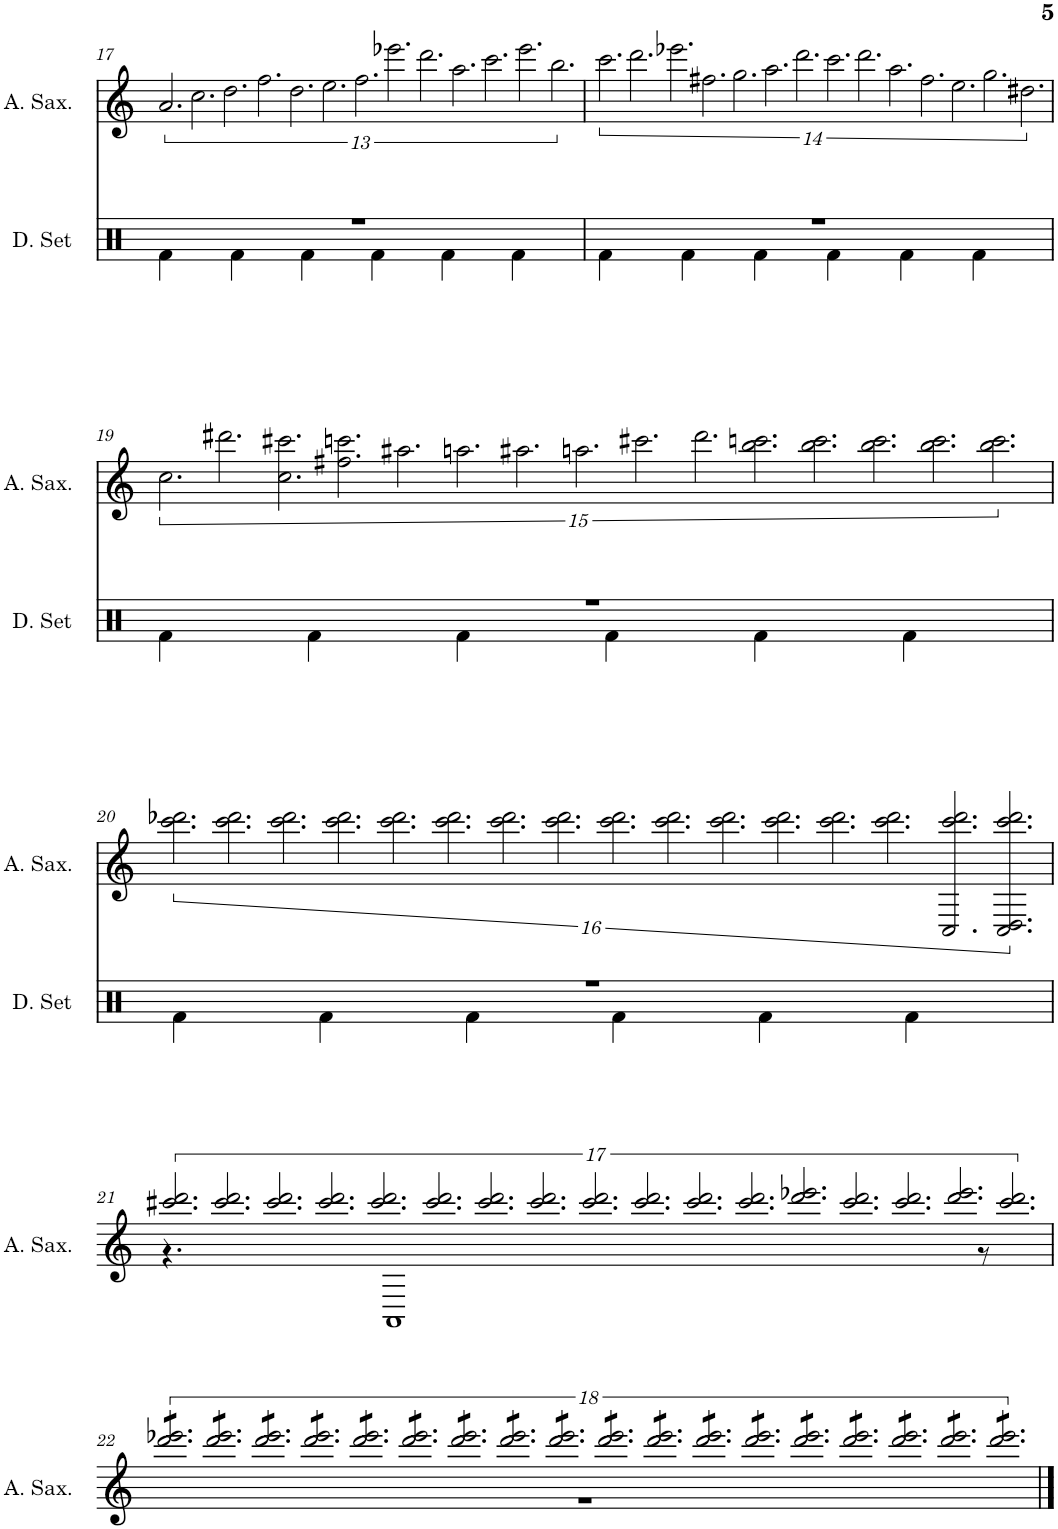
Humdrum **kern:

**kern
*part1
*staff1
*I"Alto Saxophone
*I'A. Sax.
!!LO:PB:g=z
*clefG2
*ITrd5c9
*k[]
*M12/8
=17
13.a/
13.cc\
13.dd\
13.ff\
13.dd\
13.ee\
13.ff\
13.eee-X\
[13ddd\L
26ddd\Jk]
13.aa\
13.ccc\
13.eee-\
13.bb\
=18
14.ccc\
14.ddd\
14.eee-X\
14.ff#X\
14.gg\
14.aa\
14.ddd\
14.ccc\
14.ddd\
[28aa\KL
14aa\J]
14.ff#\
14.ee\
14.gg\
14.dd#X\
!!LO:LB:g=z
=19
15.cc\
15.ddd#X\
15.cc\ 15.ccc#X\
15.ff#X\ 15.cccn\
15.aa#X\
15.aan\
15.aa#X\
15.aan\
15.ccc#X\
15.ddd#\
15.bb\ 15.cccn\
15.bb\ 15.ccc\
15.bb\ 15.ccc\
15.bb\ 15.ccc\
15.bb\ 15.ccc\
!!LO:LB:g=z
=20
24..ccc\ 24..ddd-X\
24..ccc\ 24..ddd-\
24..ccc\ 24..ddd-\
24..ccc\ 24..ddd-\
24..ccc\ 24..ddd-\
24..ccc\ 24..ddd-\
24..ccc\ 24..ddd-\
24..ccc\ 24..ddd-\
24..ccc\ 24..ddd-\
24..ccc\ 24..ddd-\
[16ccc\ [16ddd-\LL
32ccc]\ 32ddd-]\JJk
24..ccc\ 24..ddd-\
24..ccc\ 24..ddd-\
24..ccc\ 24..ddd-\
24..C/ 24..ccc/ 24..ddd-/
24..C/ 24..D/ 24..ccc/ 24..ddd-/
!!LO:LB:g=z
=21
*^
17.ccc#X/ 17.ddd/	4.r
17.ccc#/ 17.ddd/	.
17.ccc#/ 17.ddd/	.
17.ccc#/ 17.ddd/	.
17.ccc#/ 17.ddd/	.
.	1AA
17.ccc#/ 17.ddd/	.
17.ccc#/ 17.ddd/	.
17.ccc#/ 17.ddd/	.
17.ccc#/ 17.ddd/	.
17.ccc#/ 17.ddd/	.
17.ccc#/ 17.ddd/	.
[34ccc#\ [34ddd\KLL	.
17ccc#]\ 17ddd]\JJ	.
17.ddd/ 17.eee-X/	.
17.ccc#/ 17.ddd/	.
17.ccc#/ 17.ddd/	.
17.ddd/ 17.eee-/	.
.	8r
17.ccc#/ 17.ddd/	.
!!LO:LB:g=z	!!
=22	=22
*tremolo	*
288ddd/ 288eee-X/	1.r
288ddd/ 288eee-X/	.
288ddd/ 288eee-X/	.
288ddd/ 288eee-X/	.
288ddd/ 288eee-X/	.
288ddd/ 288eee-X/	.
288ddd/ 288eee-X/	.
288ddd/ 288eee-X/	.
288ddd/ 288eee-X/	.
288ddd/ 288eee-X/	.
288ddd/ 288eee-X/	.
288ddd/ 288eee-X/	.
288ddd/ 288eee-X/	.
288ddd/ 288eee-X/	.
288ddd/ 288eee-X/	.
288ddd/ 288eee-X/	.
288ddd/ 288eee-X/	.
288ddd/ 288eee-X/	.
288ddd/ 288eee-X/	.
288ddd/ 288eee-X/	.
288ddd/ 288eee-X/	.
288ddd/ 288eee-X/	.
288ddd/ 288eee-X/	.
288ddd/ 288eee-X/	.
288ddd/ 288eee-/	.
288ddd/ 288eee-/	.
288ddd/ 288eee-/	.
288ddd/ 288eee-/	.
288ddd/ 288eee-/	.
288ddd/ 288eee-/	.
288ddd/ 288eee-/	.
288ddd/ 288eee-/	.
288ddd/ 288eee-/	.
288ddd/ 288eee-/	.
288ddd/ 288eee-/	.
288ddd/ 288eee-/	.
288ddd/ 288eee-/	.
288ddd/ 288eee-/	.
288ddd/ 288eee-/	.
288ddd/ 288eee-/	.
288ddd/ 288eee-/	.
288ddd/ 288eee-/	.
288ddd/ 288eee-/	.
288ddd/ 288eee-/	.
288ddd/ 288eee-/	.
288ddd/ 288eee-/	.
288ddd/ 288eee-/	.
288ddd/ 288eee-/	.
288ddd/ 288eee-/	.
288ddd/ 288eee-/	.
288ddd/ 288eee-/	.
288ddd/ 288eee-/	.
288ddd/ 288eee-/	.
288ddd/ 288eee-/	.
288ddd/ 288eee-/	.
288ddd/ 288eee-/	.
288ddd/ 288eee-/	.
288ddd/ 288eee-/	.
288ddd/ 288eee-/	.
288ddd/ 288eee-/	.
288ddd/ 288eee-/	.
288ddd/ 288eee-/	.
288ddd/ 288eee-/	.
288ddd/ 288eee-/	.
288ddd/ 288eee-/	.
288ddd/ 288eee-/	.
288ddd/ 288eee-/	.
288ddd/ 288eee-/	.
288ddd/ 288eee-/	.
288ddd/ 288eee-/	.
288ddd/ 288eee-/	.
288ddd/ 288eee-/	.
288ddd/ 288eee-/	.
288ddd/ 288eee-/	.
288ddd/ 288eee-/	.
288ddd/ 288eee-/	.
288ddd/ 288eee-/	.
288ddd/ 288eee-/	.
288ddd/ 288eee-/	.
288ddd/ 288eee-/	.
288ddd/ 288eee-/	.
288ddd/ 288eee-/	.
288ddd/ 288eee-/	.
288ddd/ 288eee-/	.
288ddd/ 288eee-/	.
288ddd/ 288eee-/	.
288ddd/ 288eee-/	.
288ddd/ 288eee-/	.
288ddd/ 288eee-/	.
288ddd/ 288eee-/	.
288ddd/ 288eee-/	.
288ddd/ 288eee-/	.
288ddd/ 288eee-/	.
288ddd/ 288eee-/	.
288ddd/ 288eee-/	.
288ddd/ 288eee-/	.
288ddd/ 288eee-/	.
288ddd/ 288eee-/	.
288ddd/ 288eee-/	.
288ddd/ 288eee-/	.
288ddd/ 288eee-/	.
288ddd/ 288eee-/	.
288ddd/ 288eee-/	.
288ddd/ 288eee-/	.
288ddd/ 288eee-/	.
288ddd/ 288eee-/	.
288ddd/ 288eee-/	.
288ddd/ 288eee-/	.
288ddd/ 288eee-/	.
288ddd/ 288eee-/	.
288ddd/ 288eee-/	.
288ddd/ 288eee-/	.
288ddd/ 288eee-/	.
288ddd/ 288eee-/	.
288ddd/ 288eee-/	.
288ddd/ 288eee-/	.
288ddd/ 288eee-/	.
288ddd/ 288eee-/	.
288ddd/ 288eee-/	.
288ddd/ 288eee-/	.
288ddd/ 288eee-/	.
288ddd/ 288eee-/	.
288ddd/ 288eee-/	.
288ddd/ 288eee-/	.
288ddd/ 288eee-/	.
288ddd/ 288eee-/	.
288ddd/ 288eee-/	.
288ddd/ 288eee-/	.
288ddd/ 288eee-/	.
288ddd/ 288eee-/	.
288ddd/ 288eee-/	.
288ddd/ 288eee-/	.
288ddd/ 288eee-/	.
288ddd/ 288eee-/	.
288ddd/ 288eee-/	.
288ddd/ 288eee-/	.
288ddd/ 288eee-/	.
288ddd/ 288eee-/	.
288ddd/ 288eee-/	.
288ddd/ 288eee-/	.
288ddd/ 288eee-/	.
288ddd/ 288eee-/	.
288ddd/ 288eee-/	.
288ddd/ 288eee-/	.
288ddd/ 288eee-/	.
288ddd/ 288eee-/	.
288ddd/ 288eee-/	.
288ddd/ 288eee-/	.
288ddd/ 288eee-/	.
288ddd/ 288eee-/	.
288ddd/ 288eee-/	.
288ddd/ 288eee-/	.
288ddd/ 288eee-/	.
288ddd/ 288eee-/	.
288ddd/ 288eee-/	.
288ddd/ 288eee-/	.
288ddd/ 288eee-/	.
288ddd/ 288eee-/	.
288ddd/ 288eee-/	.
288ddd/ 288eee-/	.
288ddd/ 288eee-/	.
288ddd/ 288eee-/	.
288ddd/ 288eee-/	.
288ddd/ 288eee-/	.
288ddd/ 288eee-/	.
288ddd/ 288eee-/	.
288ddd/ 288eee-/	.
288ddd/ 288eee-/	.
288ddd/ 288eee-/	.
288ddd/ 288eee-/	.
288ddd/ 288eee-/	.
288ddd/ 288eee-/	.
288ddd/ 288eee-/	.
288ddd/ 288eee-/	.
288ddd/ 288eee-/	.
288ddd/ 288eee-/	.
288ddd/ 288eee-/	.
288ddd/ 288eee-/	.
288ddd/ 288eee-/	.
288ddd/ 288eee-/	.
288ddd/ 288eee-/	.
288ddd/ 288eee-/	.
288ddd/ 288eee-/	.
288ddd/ 288eee-/	.
288ddd/ 288eee-/	.
288ddd/ 288eee-/	.
288ddd/ 288eee-/	.
288ddd/ 288eee-/	.
288ddd/ 288eee-/	.
288ddd/ 288eee-/	.
288ddd/ 288eee-/	.
288ddd/ 288eee-/	.
288ddd/ 288eee-/	.
288ddd/ 288eee-/	.
288ddd/ 288eee-/	.
288ddd/ 288eee-/	.
288ddd/ 288eee-/	.
288ddd/ 288eee-/	.
288ddd/ 288eee-/	.
288ddd/ 288eee-/	.
288ddd/ 288eee-/	.
288ddd/ 288eee-/	.
288ddd/ 288eee-/	.
288ddd/ 288eee-/	.
288ddd/ 288eee-/	.
288ddd/ 288eee-/	.
288ddd/ 288eee-/	.
288ddd/ 288eee-/	.
288ddd/ 288eee-/	.
288ddd/ 288eee-/	.
288ddd/ 288eee-/	.
288ddd/ 288eee-/	.
288ddd/ 288eee-/	.
288ddd/ 288eee-/	.
288ddd/ 288eee-/	.
288ddd/ 288eee-/	.
288ddd/ 288eee-/	.
288ddd/ 288eee-/	.
288ddd/ 288eee-/	.
288ddd/ 288eee-/	.
288ddd/ 288eee-/	.
288ddd/ 288eee-/	.
288ddd/ 288eee-/	.
288ddd/ 288eee-/	.
288ddd/ 288eee-/	.
288ddd/ 288eee-/	.
288ddd/ 288eee-/	.
288ddd/ 288eee-/	.
288ddd/ 288eee-/	.
288ddd/ 288eee-/	.
288ddd/ 288eee-/	.
288ddd/ 288eee-/	.
288ddd/ 288eee-/	.
288ddd/ 288eee-/	.
288ddd/ 288eee-/	.
288ddd/ 288eee-/	.
288ddd/ 288eee-/	.
288ddd/ 288eee-/	.
288ddd/ 288eee-/	.
288ddd/ 288eee-/	.
288ddd/ 288eee-/	.
288ddd/ 288eee-/	.
288ddd/ 288eee-/	.
288ddd/ 288eee-/	.
288ddd/ 288eee-/	.
288ddd/ 288eee-/	.
288ddd/ 288eee-/	.
288ddd/ 288eee-/	.
288ddd/ 288eee-/	.
288ddd/ 288eee-/	.
288ddd/ 288eee-/	.
288ddd/ 288eee-/	.
288ddd/ 288eee-/	.
288ddd/ 288eee-/	.
288ddd/ 288eee-/	.
288ddd/ 288eee-/	.
288ddd/ 288eee-/	.
288ddd/ 288eee-/	.
288ddd/ 288eee-/	.
288ddd/ 288eee-/	.
288ddd/ 288eee-/	.
288ddd/ 288eee-/	.
288ddd/ 288eee-/	.
288ddd/ 288eee-/	.
288ddd/ 288eee-/	.
288ddd/ 288eee-/	.
288ddd/ 288eee-/	.
288ddd/ 288eee-/	.
288ddd/ 288eee-/	.
288ddd/ 288eee-/	.
288ddd/ 288eee-/	.
288ddd/ 288eee-/	.
288ddd/ 288eee-/	.
288ddd/ 288eee-/	.
288ddd/ 288eee-/	.
288ddd/ 288eee-/	.
288ddd/ 288eee-/	.
288ddd/ 288eee-/	.
288ddd/ 288eee-/	.
288ddd/ 288eee-/	.
288ddd/ 288eee-/	.
288ddd/ 288eee-/	.
288ddd/ 288eee-/	.
288ddd/ 288eee-/	.
288ddd/ 288eee-/	.
288ddd/ 288eee-/	.
288ddd/ 288eee-/	.
288ddd/ 288eee-/	.
288ddd/ 288eee-/	.
288ddd/ 288eee-/	.
288ddd/ 288eee-/	.
288ddd/ 288eee-/	.
288ddd/ 288eee-/	.
288ddd/ 288eee-/	.
288ddd/ 288eee-/	.
288ddd/ 288eee-/	.
288ddd/ 288eee-/	.
288ddd/ 288eee-/	.
288ddd/ 288eee-/	.
288ddd/ 288eee-/	.
288ddd/ 288eee-/	.
288ddd/ 288eee-/	.
288ddd/ 288eee-/	.
288ddd/ 288eee-/	.
288ddd/ 288eee-/	.
288ddd/ 288eee-/	.
288ddd/ 288eee-/	.
288ddd/ 288eee-/	.
288ddd/ 288eee-/	.
288ddd/ 288eee-/	.
288ddd/ 288eee-/	.
288ddd/ 288eee-/	.
288ddd/ 288eee-/	.
288ddd/ 288eee-/	.
288ddd/ 288eee-/	.
288ddd/ 288eee-/	.
288ddd/ 288eee-/	.
288ddd/ 288eee-/	.
288ddd/ 288eee-/	.
288ddd/ 288eee-/	.
288ddd/ 288eee-/	.
288ddd/ 288eee-/	.
288ddd/ 288eee-/	.
288ddd/ 288eee-/	.
288ddd/ 288eee-/	.
288ddd/ 288eee-/	.
288ddd/ 288eee-/	.
288ddd/ 288eee-/	.
288ddd/ 288eee-/	.
288ddd/ 288eee-/	.
288ddd/ 288eee-/	.
288ddd/ 288eee-/	.
288ddd/ 288eee-/	.
288ddd/ 288eee-/	.
288ddd/ 288eee-/	.
288ddd/ 288eee-/	.
288ddd/ 288eee-/	.
288ddd/ 288eee-/	.
288ddd/ 288eee-/	.
288ddd/ 288eee-/	.
288ddd/ 288eee-/	.
288ddd/ 288eee-/	.
288ddd/ 288eee-/	.
288ddd/ 288eee-/	.
288ddd/ 288eee-/	.
288ddd/ 288eee-/	.
288ddd/ 288eee-/	.
288ddd/ 288eee-/	.
288ddd/ 288eee-/	.
288ddd/ 288eee-/	.
288ddd/ 288eee-/	.
288ddd/ 288eee-/	.
288ddd/ 288eee-/	.
288ddd/ 288eee-/	.
288ddd/ 288eee-/	.
288ddd/ 288eee-/	.
288ddd/ 288eee-/	.
288ddd/ 288eee-/	.
288ddd/ 288eee-/	.
288ddd/ 288eee-/	.
288ddd/ 288eee-/	.
288ddd/ 288eee-/	.
288ddd/ 288eee-/	.
288ddd/ 288eee-/	.
288ddd/ 288eee-/	.
288ddd/ 288eee-/	.
288ddd/ 288eee-/	.
288ddd/ 288eee-/	.
288ddd/ 288eee-/	.
288ddd/ 288eee-/	.
288ddd/ 288eee-/	.
288ddd/ 288eee-/	.
288ddd/ 288eee-/	.
288ddd/ 288eee-/	.
288ddd/ 288eee-/	.
288ddd/ 288eee-/	.
288ddd/ 288eee-/	.
288ddd/ 288eee-/	.
288ddd/ 288eee-/	.
288ddd/ 288eee-/	.
288ddd/ 288eee-/	.
288ddd/ 288eee-/	.
288ddd/ 288eee-/	.
288ddd/ 288eee-/	.
288ddd/ 288eee-/	.
288ddd/ 288eee-/	.
288ddd/ 288eee-/	.
288ddd/ 288eee-/	.
288ddd/ 288eee-/	.
288ddd/ 288eee-/	.
288ddd/ 288eee-/	.
288ddd/ 288eee-/	.
288ddd/ 288eee-/	.
288ddd/ 288eee-/	.
288ddd/ 288eee-/	.
288ddd/ 288eee-/	.
288ddd/ 288eee-/	.
288ddd/ 288eee-/	.
288ddd/ 288eee-/	.
288ddd/ 288eee-/	.
288ddd/ 288eee-/	.
288ddd/ 288eee-/	.
288ddd/ 288eee-/	.
288ddd/ 288eee-/	.
288ddd/ 288eee-/	.
288ddd/ 288eee-/	.
288ddd/ 288eee-/	.
288ddd/ 288eee-/	.
288ddd/ 288eee-/	.
288ddd/ 288eee-/	.
288ddd/ 288eee-/	.
288ddd/ 288eee-/	.
288ddd/ 288eee-/	.
288ddd/ 288eee-/	.
288ddd/ 288eee-/	.
288ddd/ 288eee-/	.
288ddd/ 288eee-/	.
288ddd/ 288eee-/	.
288ddd/ 288eee-/	.
288ddd/ 288eee-/	.
288ddd/ 288eee-/	.
288ddd/ 288eee-/	.
288ddd/ 288eee-/	.
288ddd/ 288eee-/	.
288ddd/ 288eee-/	.
288ddd/ 288eee-/	.
288ddd/ 288eee-/	.
288ddd/ 288eee-/	.
288ddd/ 288eee-/	.
288ddd/ 288eee-/	.
288ddd/ 288eee-/	.
288ddd/ 288eee-/	.
*Xtremolo	*
*v	*v
==
*-
